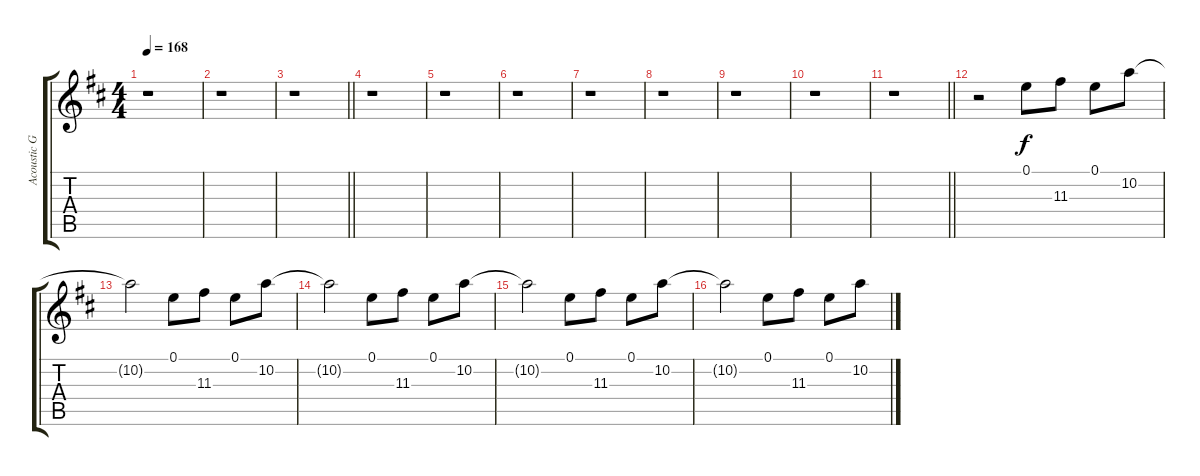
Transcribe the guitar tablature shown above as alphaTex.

\track ("Acoustic Guitar" "Acoustic G") {instrument distortionguitar}
\staff {score tabs}
\tuning (E4 B3 G3 D3 A2 E2) {hide}
\ts (4 4)
\tempo 168
\clef g2
\ks d
r.1{dy f} |
r.1 |
\barLineRight lightlight
r.1 |
r.1 |
r.1 |
r.1 |
r.1 |
r.1 |
r.1 |
r.1 |
\barLineRight lightlight
r.1 |
r.2 0.1.8 11.3.8 0.1.8 10.2.8 |
10.2{t}.2 0.1.8 11.3.8 0.1.8 10.2.8 |
10.2{t}.2 0.1.8 11.3.8 0.1.8 10.2.8 |
10.2{t}.2 0.1.8 11.3.8 0.1.8 10.2.8 |
10.2{t}.2 0.1.8 11.3.8 0.1.8 10.2.8
